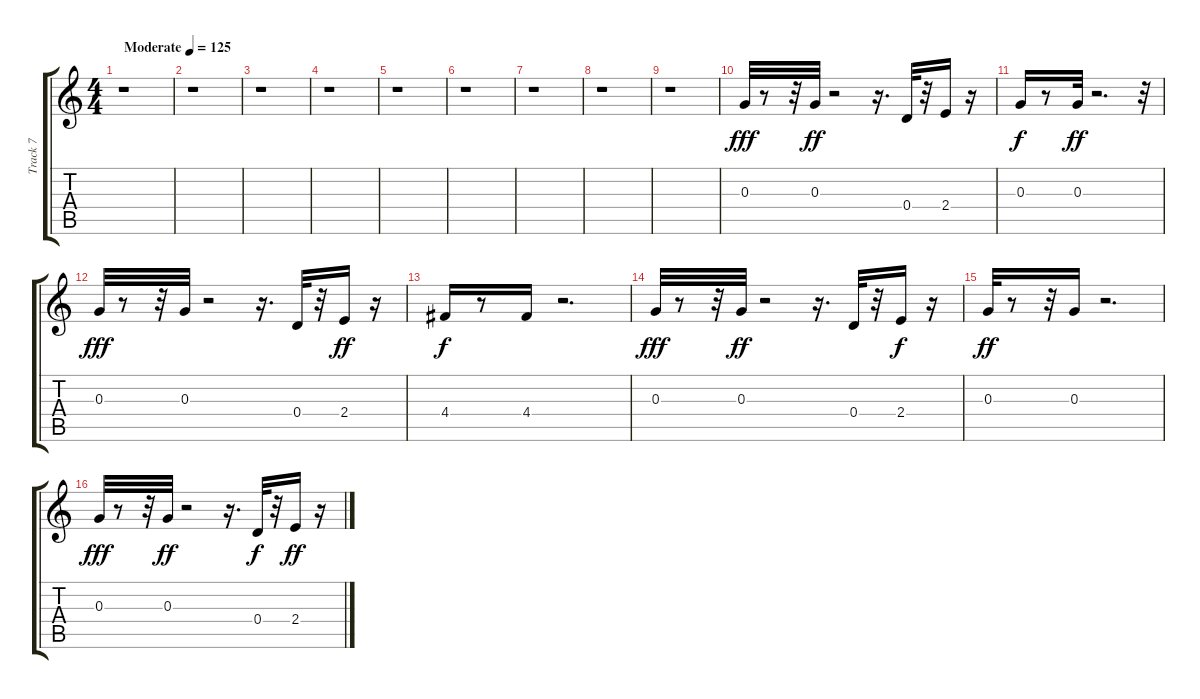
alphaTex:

\track ("Track 7" "Track 7") {instrument electricguitarmuted}
\staff {score tabs}
\tuning (E4 B3 G3 D3 A2 E2) {hide}
\ts (4 4)
\tempo (125 "Moderate")
\clef g2
\ks c
r.1{dy fff instrument electricguitarmuted} |
r.1 |
r.1 |
r.1 |
r.1 |
r.1 |
r.1 |
r.1 |
r.1 |
0.3.32 r.8 r.32 0.3.32{dy ff} r.2 r.16{d} 0.4.32 r.32 2.4.16 r.16 |
0.3.16{dy f} r.8 0.3.32{dy ff} r.2{d} r.32 |
0.3.32{dy fff} r.8 r.32 0.3.32 r.2 r.16{d} 0.4.32 r.32 2.4.16{dy ff} r.16 |
4.4.16{dy f} r.8 4.4.16 r.2{d} |
0.3.32{dy fff} r.8 r.32 0.3.32{dy ff} r.2 r.16{d} 0.4.32 r.32 2.4.16{dy f} r.16 |
0.3.32{dy ff} r.8 r.32 0.3.16 r.2{d} |
0.3.32{dy fff} r.8 r.32 0.3.32{dy ff} r.2 r.16{d} 0.4.32{dy f} r.32 2.4.16{dy ff} r.16
